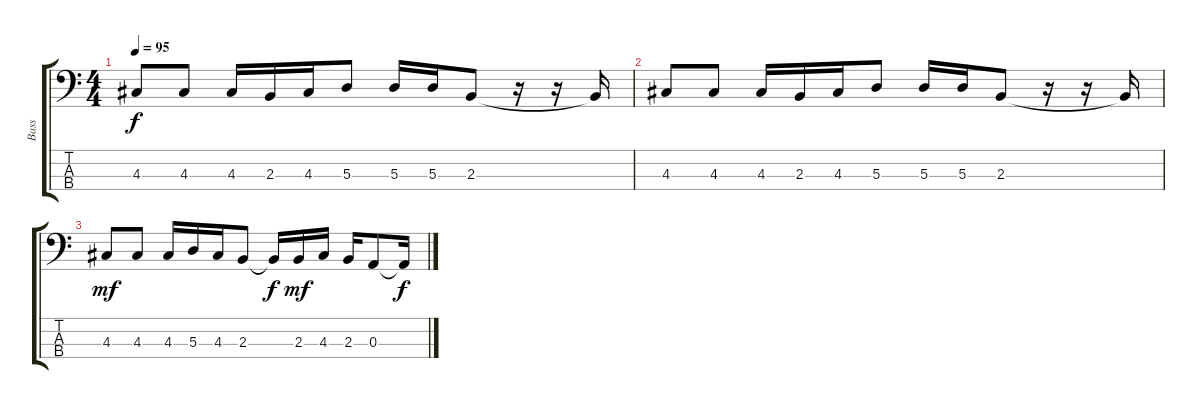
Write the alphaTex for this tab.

\track ("Bass" "Bass") {instrument electricbasspick}
\staff {score tabs}
\tuning (G2 D2 A1 E1) {hide}
\ts (4 4)
\tempo 95
\clef f4
\ks c
4.3.8{dy f} 4.3.8 4.3.16 2.3.16 4.3.16 5.3.8 5.3.16 5.3.16 2.3.8 r.16 r.16 2.3{t}.16 |
4.3.8 4.3.8 4.3.16 2.3.16 4.3.16 5.3.8 5.3.16 5.3.16 2.3.8 r.16 r.16 2.3{t}.16 |
4.3.8{dy mf} 4.3.8 4.3.16 5.3.16 4.3.16 2.3.8 2.3{t}.16{dy f} 2.3.16{dy mf} 4.3.16 2.3.16 0.3.8 0.3{t}.16{dy f}
